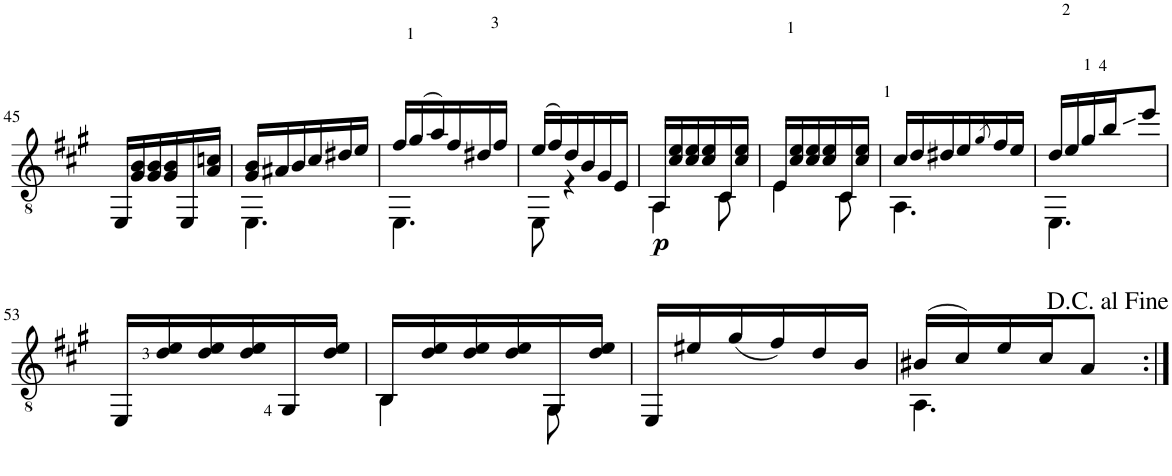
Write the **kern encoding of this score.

**kern	**dynam
*part1	*part1
*staff1	*staff1
*I"Guitar	*
*I'Guit.	*
!!LO:PB:g=z
*clefGv2	*
*k[f#c#g#]	*
*M3/8	*
=45	=45
16EE/LL	.
16G#/ 16B/	.
16G#/ 16B/	.
16G#/ 16B/	.
16EE/	.
16A/ 16cn/JJ	.
=46	=46
*^	*
16G#/ 16B/LL	4.EE\	.
16A#X/	.	.
16B/	.	.
16c#/	.	.
16d#X/	.	.
16e/JJ	.	.
=47	=47	=47
16f#/LL	4.EE\	.
(16g#/	.	.
16a/)	.	.
16f#/	.	.
16d#X/	.	.
16f#/JJ	.	.
=48	=48	=48
(16e/LL	8EE\	.
16f#/)	.	.
16d/	4r	.
16B/	.	.
16G#/	.	.
16E/JJ	.	.
=49	=49	=49
!	!	!LO:DY:b
16AA/LL	4AA\	p
16c#/ 16e/	.	.
16c#/ 16e/	.	.
16c#/ 16e/	.	.
16C#/	8C#\	.
16c#/ 16e/JJ	.	.
=50	=50	=50
16E/LL	4E\	.
16c#/ 16e/	.	.
16c#/ 16e/	.	.
16c#/ 16e/	.	.
16C#/	8C#\	.
16c#/ 16e/JJ	.	.
=51	=51	=51
16c#/LL	4.AA\	.
16d/	.	.
16d#X/	.	.
16e/	.	.
8qg#/	.	.
16f#/	.	.
16e/JJ	.	.
=52	=52	=52
16d/LL	4.EE\	.
16e/	.	.
16g#/	.	.
16b/J	.	.
8ee/J	.	.
*v	*v	*
!!LO:LB:g=z
=53	=53
16EE/LL	.
16d/ 16e/	.
16d/ 16e/	.
16d/ 16e/	.
16GG#/	.
16d/ 16e/JJ	.
=54	=54
*^	*
16BB/LL	4BB\	.
16d/ 16e/	.	.
16d/ 16e/	.	.
16d/ 16e/	.	.
16GG#/	8GG#\	.
16d/ 16e/JJ	.	.
*v	*v	*
=55	=55
16EE/LL	.
16e#X/	.
(16g#/	.
16f#/)	.
16d/	.
16B/JJ	.
=56	=56
*^	*
(16B#X/LL	4.AA\	.
16c#/)	.	.
16e/	.	.
16c#/J	.	.
8A/J	.	.
*v	*v	*
=:|!	=:|!
*-	*-
